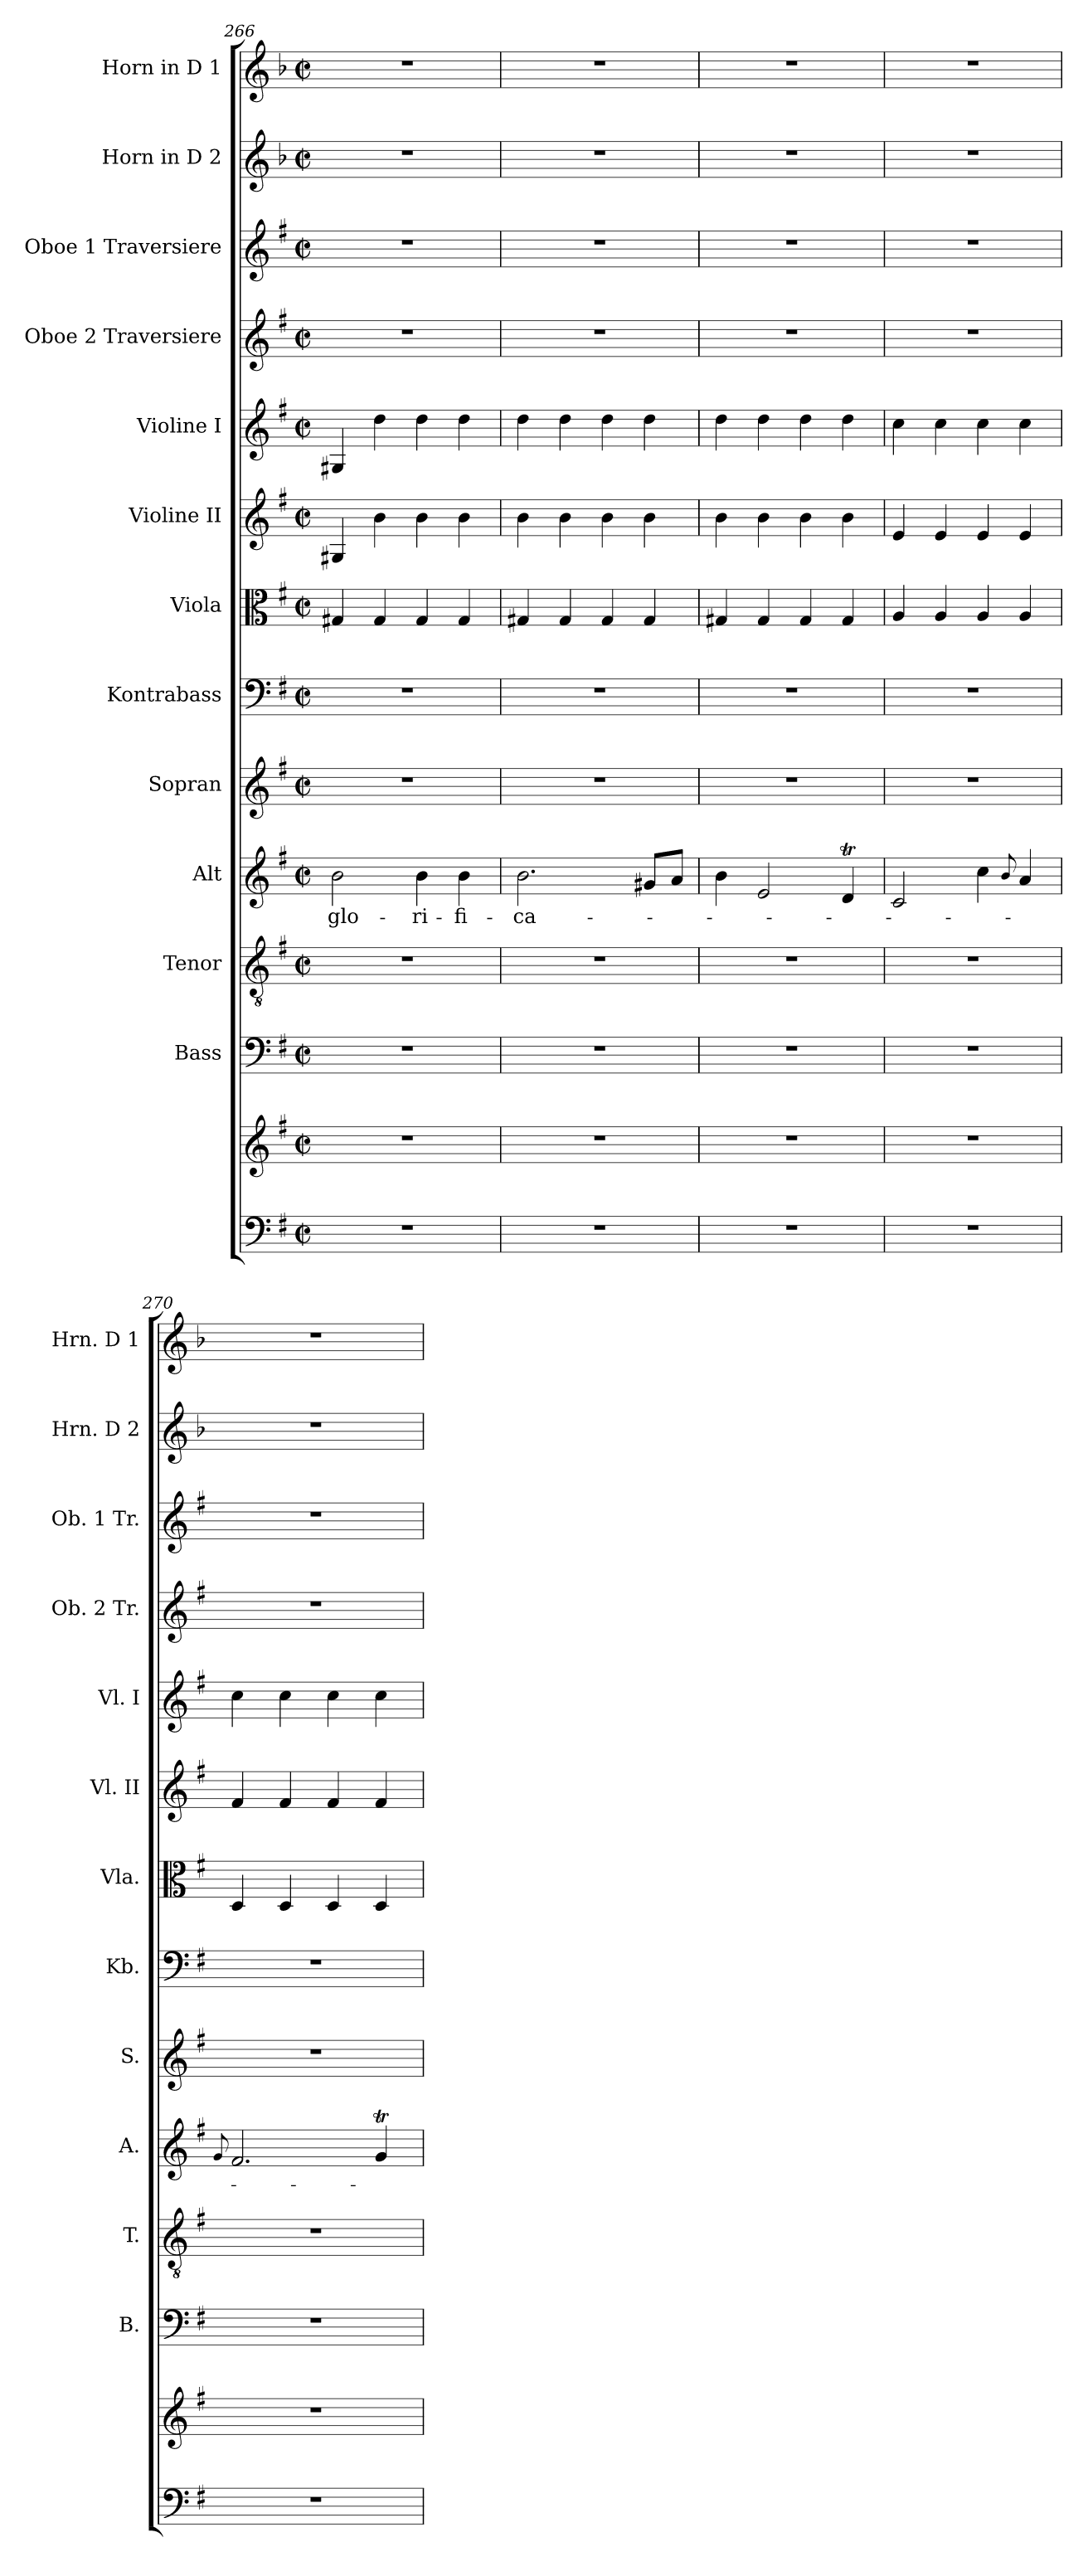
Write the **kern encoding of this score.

**kern	**kern	**kern	**kern	**kern	**text	**kern	**kern	**kern	**kern	**kern	**kern	**kern	**kern	**kern
*part13	*part13	*part12	*part11	*part10	*part10	*part9	*part8	*part7	*part6	*part5	*part4	*part3	*part2	*part1
*staff14	*staff13	*staff12	*staff11	*staff10	*staff10	*staff9	*staff8	*staff7	*staff6	*staff5	*staff4	*staff3	*staff2	*staff1
*	*	*I"Bass	*I"Tenor	*I"Alt	*	*I"Sopran	*I"Kontrabass	*I"Viola	*I"Violine II	*I"Violine I	*I"Oboe 2 Traversiere	*I"Oboe 1 Traversiere	*I"Horn in D 2	*I"Horn in D 1
*	*	*I'B.	*I'T.	*I'A.	*	*I'S.	*I'Kb.	*I'Vla.	*I'Vl. II	*I'Vl. I	*I'Ob. 2 Tr.	*I'Ob. 1 Tr.	*I'Hrn. D 2	*I'Hrn. D 1
!!LO:PB:g=z
*clefF4	*clefG2	*clefF4	*clefGv2	*clefG2	*	*clefG2	*clefF4	*clefC3	*clefG2	*clefG2	*clefG2	*clefG2	*clefG2	*clefG2
*	*	*	*	*	*	*	*ITrd7c12	*	*	*	*	*	*ITrd6c10	*ITrd6c10
*k[f#]	*k[f#]	*k[f#]	*k[f#]	*k[f#]	*	*k[f#]	*k[f#]	*k[f#]	*k[f#]	*k[f#]	*k[f#]	*k[f#]	*k[f#]	*k[f#]
*G:	*G:	*G:	*G:	*G:	*	*G:	*G:	*G:	*G:	*G:	*G:	*G:	*G:	*G:
*M2/2	*M2/2	*M2/2	*M2/2	*M2/2	*	*M2/2	*M2/2	*M2/2	*M2/2	*M2/2	*M2/2	*M2/2	*M2/2	*M2/2
*met(c|)	*met(c|)	*met(c|)	*met(c|)	*met(c|)	*	*met(c|)	*met(c|)	*met(c|)	*met(c|)	*met(c|)	*met(c|)	*met(c|)	*met(c|)	*met(c|)
=266	=266	=266	=266	=266	=266	=266	=266	=266	=266	=266	=266	=266	=266	=266
!	!	!	!	!	!LO:LY:b	!	!	!	!	!	!	!	!	!
1r	1r	1r	1r	2b\	glo-	1r	1r	4G#X/	4G#X/	4G#X/	1r	1r	1r	1r
.	.	.	.	.	.	.	.	4G#/	4b\	4dd\	.	.	.	.
!	!	!	!	!	!LO:LY:b	!	!	!	!	!	!	!	!	!
.	.	.	.	4b\	-ri-	.	.	4G#/	4b\	4dd\	.	.	.	.
!	!	!	!	!	!LO:LY:b	!	!	!	!	!	!	!	!	!
.	.	.	.	4b\	-fi-	.	.	4G#/	4b\	4dd\	.	.	.	.
=267	=267	=267	=267	=267	=267	=267	=267	=267	=267	=267	=267	=267	=267	=267
!	!	!	!	!	!LO:LY:b	!	!	!	!	!	!	!	!	!
1r	1r	1r	1r	2.b\	-ca-	1r	1r	4G#X/	4b\	4dd\	1r	1r	1r	1r
.	.	.	.	.	.	.	.	4G#/	4b\	4dd\	.	.	.	.
.	.	.	.	.	.	.	.	4G#/	4b\	4dd\	.	.	.	.
.	.	.	.	8g#X/L	.	.	.	4G#/	4b\	4dd\	.	.	.	.
.	.	.	.	8a/J	.	.	.	.	.	.	.	.	.	.
=268	=268	=268	=268	=268	=268	=268	=268	=268	=268	=268	=268	=268	=268	=268
1r	1r	1r	1r	4b\	.	1r	1r	4G#X/	4b\	4dd\	1r	1r	1r	1r
.	.	.	.	2e/	.	.	.	4G#/	4b\	4dd\	.	.	.	.
.	.	.	.	.	.	.	.	4G#/	4b\	4dd\	.	.	.	.
.	.	.	.	4dT/	.	.	.	4G#/	4b\	4dd\	.	.	.	.
=269	=269	=269	=269	=269	=269	=269	=269	=269	=269	=269	=269	=269	=269	=269
1r	1r	1r	1r	2c/	.	1r	1r	4A/	4e/	4cc\	1r	1r	1r	1r
.	.	.	.	.	.	.	.	4A/	4e/	4cc\	.	.	.	.
.	.	.	.	4cc\	.	.	.	4A/	4e/	4cc\	.	.	.	.
.	.	.	.	8qqb/	.	.	.	.	.	.	.	.	.	.
.	.	.	.	4a/	.	.	.	4A/	4e/	4cc\	.	.	.	.
=270	=270	=270	=270	=270	=270	=270	=270	=270	=270	=270	=270	=270	=270	=270
.	.	.	.	8qqg/	.	.	.	.	.	.	.	.	.	.
1r	1r	1r	1r	2.f#/	.	1r	1r	4D/	4f#/	4cc\	1r	1r	1r	1r
.	.	.	.	.	.	.	.	4D/	4f#/	4cc\	.	.	.	.
.	.	.	.	.	.	.	.	4D/	4f#/	4cc\	.	.	.	.
.	.	.	.	4gT/	.	.	.	4D/	4f#/	4cc\	.	.	.	.
=	=	=	=	=	=	=	=	=	=	=	=	=	=	=
*-	*-	*-	*-	*-	*-	*-	*-	*-	*-	*-	*-	*-	*-	*-
